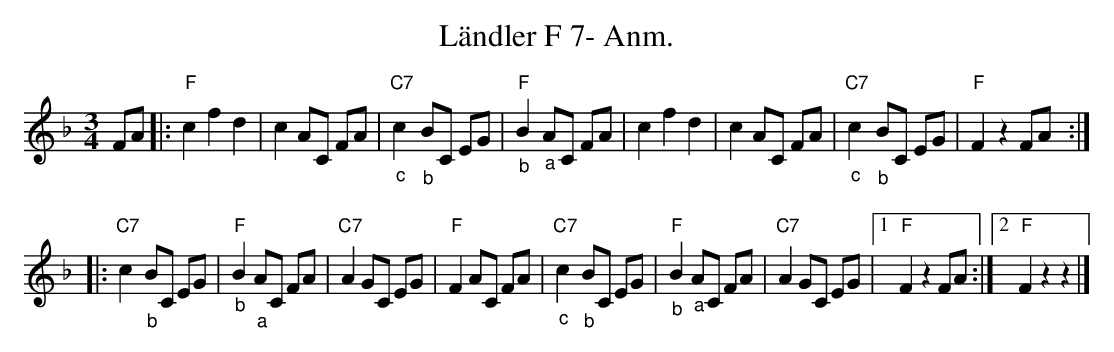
X:1
T:Ländler F 7- Anm.
M:3/4
L:1/8
K:Fmaj%%MIDI gchordon
FA |: \
"F"c2f2d2 | c2 AC FA | "C7""_c"c2 "_b"BC EG | "F""_b"B2 "_a"AC FA | \
c2f2d2 | c2 AC FA | "C7""_c"c2 "_b"BC EG | "F"F2z2 FA ::
"" "C7"c2 "_b"BC EG | "F""_b"B2 "_a"AC FA | "C7"A2 GC EG | "F"F2 AC FA | \
"C7""_c"c2 "_b"BC EG | "F""_b"B2 "_a"AC FA | "C7"A2 GC EG |1 "F"F2 z2FA :|2 "F"F2 z2z2 |]
